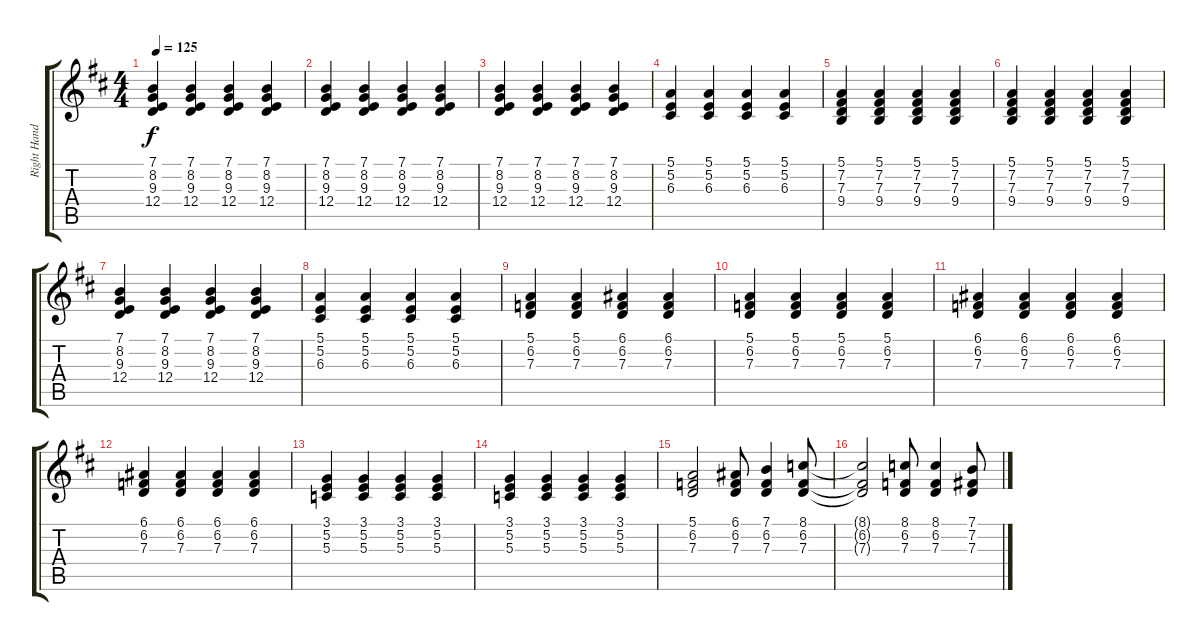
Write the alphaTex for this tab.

\track ("Right Hand" "Right Hand") {instrument brightacousticpiano}
\staff {score tabs}
\tuning (E4 B3 G3 D3 A2 E2) {hide}
\ts (4 4)
\tempo 125
\clef g2
\ks d
(7.1 8.2 9.3 12.4).4{dy f} (7.1 8.2 9.3 12.4).4 (7.1 8.2 9.3 12.4).4 (7.1 8.2 9.3 12.4).4 |
(7.1 8.2 9.3 12.4).4 (7.1 8.2 9.3 12.4).4 (7.1 8.2 9.3 12.4).4 (7.1 8.2 9.3 12.4).4 |
(7.1 8.2 9.3 12.4).4 (7.1 8.2 9.3 12.4).4 (7.1 8.2 9.3 12.4).4 (7.1 8.2 9.3 12.4).4 |
(5.1 5.2 6.3).4 (5.1 5.2 6.3).4 (5.1 5.2 6.3).4 (5.1 5.2 6.3).4 |
(5.1 7.2 7.3 9.4).4 (5.1 7.2 7.3 9.4).4 (5.1 7.2 7.3 9.4).4 (5.1 7.2 7.3 9.4).4 |
(5.1 7.2 7.3 9.4).4 (5.1 7.2 7.3 9.4).4 (5.1 7.2 7.3 9.4).4 (5.1 7.2 7.3 9.4).4 |
(7.1 8.2 9.3 12.4).4 (7.1 8.2 9.3 12.4).4 (7.1 8.2 9.3 12.4).4 (7.1 8.2 9.3 12.4).4 |
(5.1 5.2 6.3).4 (5.1 5.2 6.3).4 (5.1 5.2 6.3).4 (5.1 5.2 6.3).4 |
(5.1 6.2 7.3).4 (5.1 6.2 7.3).4 (6.1 6.2 7.3).4 (6.1 6.2 7.3).4 |
(5.1 6.2 7.3).4 (5.1 6.2 7.3).4 (5.1 6.2 7.3).4 (5.1 6.2 7.3).4 |
(6.1 6.2 7.3).4 (6.1 6.2 7.3).4 (6.1 6.2 7.3).4 (6.1 6.2 7.3).4 |
(6.1 6.2 7.3).4 (6.1 6.2 7.3).4 (6.1 6.2 7.3).4 (6.1 6.2 7.3).4 |
(3.1 5.2 5.3).4 (3.1 5.2 5.3).4 (3.1 5.2 5.3).4 (3.1 5.2 5.3).4 |
(3.1 5.2 5.3).4 (3.1 5.2 5.3).4 (3.1 5.2 5.3).4 (3.1 5.2 5.3).4 |
(5.1 6.2 7.3).2 (6.1 6.2 7.3).8 (7.1 6.2 7.3).4 (8.1 6.2 7.3).8 |
(8.1{t} 6.2{t} 7.3{t}).2 (8.1 6.2 7.3).8 (8.1 6.2 7.3).4 (7.1 7.2 7.3).8
